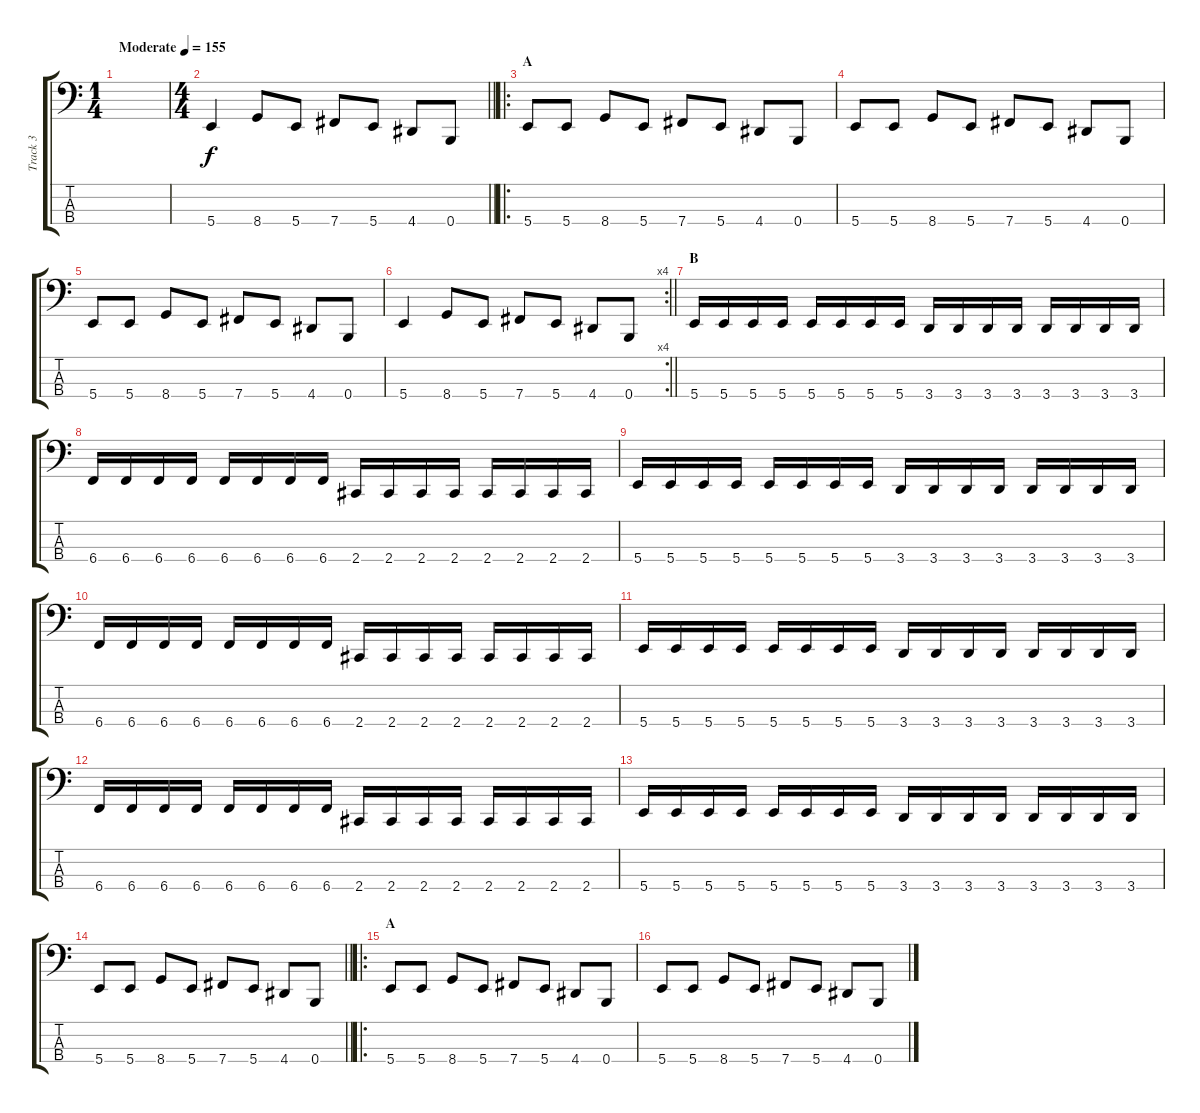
\track ("Track 3" "Track 3") {instrument electricbasspick}
\staff {score tabs}
\tuning (D2 A1 E1 B0) {hide}
\ts (1 4)
\tempo (155 "Moderate")
\clef f4
\ks c
|
\ts (4 4)
\barLineRight lightlight
5.4.4 8.4.8 5.4.8 7.4.8 5.4.8 4.4.8 0.4.8 |
\ro
\section ("" "A")
5.4.8 5.4.8 8.4.8 5.4.8 7.4.8 5.4.8 4.4.8 0.4.8 |
5.4.8 5.4.8 8.4.8 5.4.8 7.4.8 5.4.8 4.4.8 0.4.8 |
5.4.8 5.4.8 8.4.8 5.4.8 7.4.8 5.4.8 4.4.8 0.4.8 |
\rc 4
\barLineRight lightlight
5.4.4 8.4.8 5.4.8 7.4.8 5.4.8 4.4.8 0.4.8 |
\section ("" "B")
5.4.16 5.4.16 5.4.16 5.4.16 5.4.16 5.4.16 5.4.16 5.4.16 3.4.16 3.4.16 3.4.16 3.4.16 3.4.16 3.4.16 3.4.16 3.4.16 |
6.4.16 6.4.16 6.4.16 6.4.16 6.4.16 6.4.16 6.4.16 6.4.16 2.4.16 2.4.16 2.4.16 2.4.16 2.4.16 2.4.16 2.4.16 2.4.16 |
5.4.16 5.4.16 5.4.16 5.4.16 5.4.16 5.4.16 5.4.16 5.4.16 3.4.16 3.4.16 3.4.16 3.4.16 3.4.16 3.4.16 3.4.16 3.4.16 |
6.4.16 6.4.16 6.4.16 6.4.16 6.4.16 6.4.16 6.4.16 6.4.16 2.4.16 2.4.16 2.4.16 2.4.16 2.4.16 2.4.16 2.4.16 2.4.16 |
5.4.16 5.4.16 5.4.16 5.4.16 5.4.16 5.4.16 5.4.16 5.4.16 3.4.16 3.4.16 3.4.16 3.4.16 3.4.16 3.4.16 3.4.16 3.4.16 |
6.4.16 6.4.16 6.4.16 6.4.16 6.4.16 6.4.16 6.4.16 6.4.16 2.4.16 2.4.16 2.4.16 2.4.16 2.4.16 2.4.16 2.4.16 2.4.16 |
5.4.16 5.4.16 5.4.16 5.4.16 5.4.16 5.4.16 5.4.16 5.4.16 3.4.16 3.4.16 3.4.16 3.4.16 3.4.16 3.4.16 3.4.16 3.4.16 |
\barLineRight lightlight
5.4.8 5.4.8 8.4.8 5.4.8 7.4.8 5.4.8 4.4.8 0.4.8 |
\ro
\section ("" "A")
5.4.8 5.4.8 8.4.8 5.4.8 7.4.8 5.4.8 4.4.8 0.4.8 |
5.4.8 5.4.8 8.4.8 5.4.8 7.4.8 5.4.8 4.4.8 0.4.8
